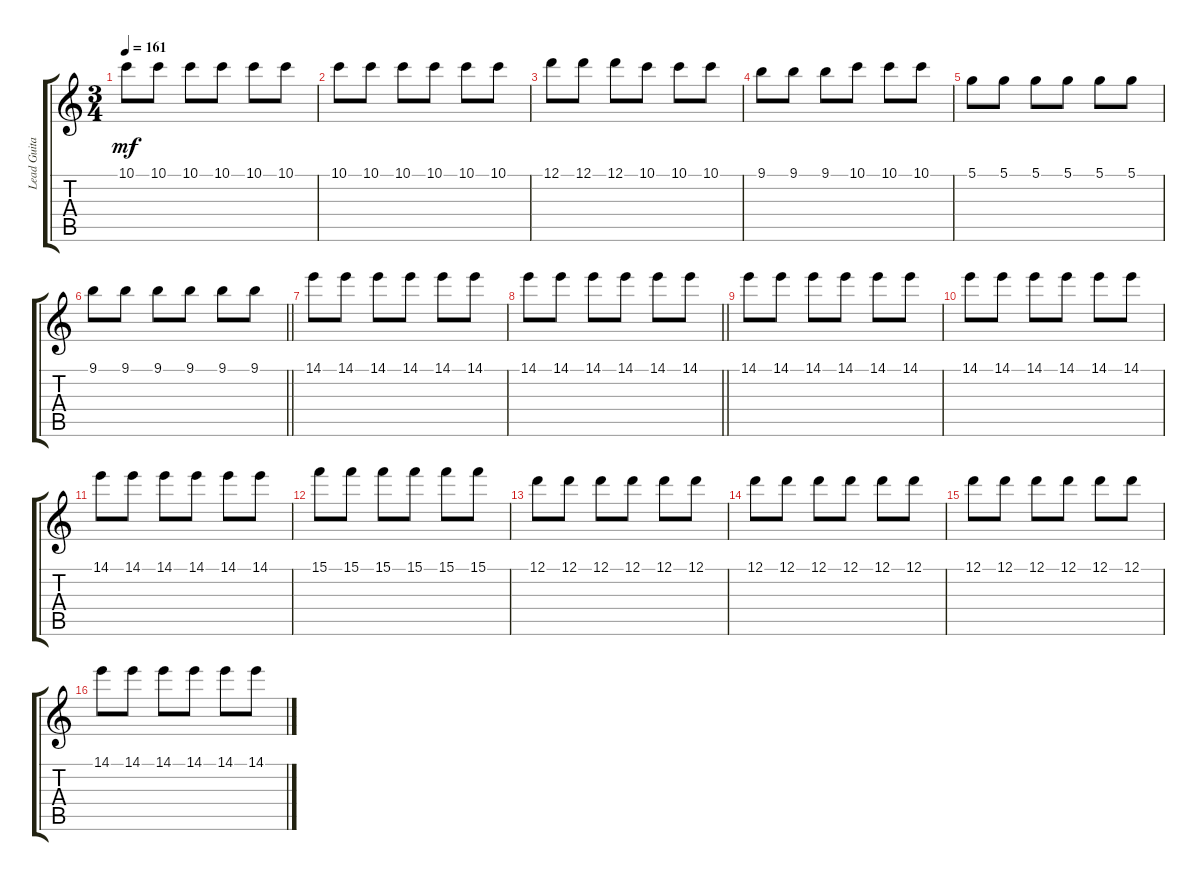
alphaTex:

\track ("Lead Guitar - Duke Kitchens" "Lead Guita") {instrument overdrivenguitar}
\staff {score tabs}
\tuning (D4 A3 F3 C3 G2 C2) {hide}
\ts (3 4)
\tempo 161
\clef g2
\ks c
10.1.8{dy mf} 10.1.8 10.1.8 10.1.8 10.1.8 10.1.8 |
10.1.8 10.1.8 10.1.8 10.1.8 10.1.8 10.1.8 |
12.1.8 12.1.8 12.1.8 10.1.8 10.1.8 10.1.8 |
9.1.8 9.1.8 9.1.8 10.1.8 10.1.8 10.1.8 |
5.1.8 5.1.8 5.1.8 5.1.8 5.1.8 5.1.8 |
\barLineRight lightlight
9.1.8 9.1.8 9.1.8 9.1.8 9.1.8 9.1.8 |
14.1.8 14.1.8 14.1.8 14.1.8 14.1.8 14.1.8 |
\barLineRight lightlight
14.1.8 14.1.8 14.1.8 14.1.8 14.1.8 14.1.8 |
14.1.8 14.1.8 14.1.8 14.1.8 14.1.8 14.1.8 |
14.1.8 14.1.8 14.1.8 14.1.8 14.1.8 14.1.8 |
14.1.8 14.1.8 14.1.8 14.1.8 14.1.8 14.1.8 |
15.1.8 15.1.8 15.1.8 15.1.8 15.1.8 15.1.8 |
12.1.8 12.1.8 12.1.8 12.1.8 12.1.8 12.1.8 |
12.1.8 12.1.8 12.1.8 12.1.8 12.1.8 12.1.8 |
12.1.8 12.1.8 12.1.8 12.1.8 12.1.8 12.1.8 |
14.1.8 14.1.8 14.1.8 14.1.8 14.1.8 14.1.8
